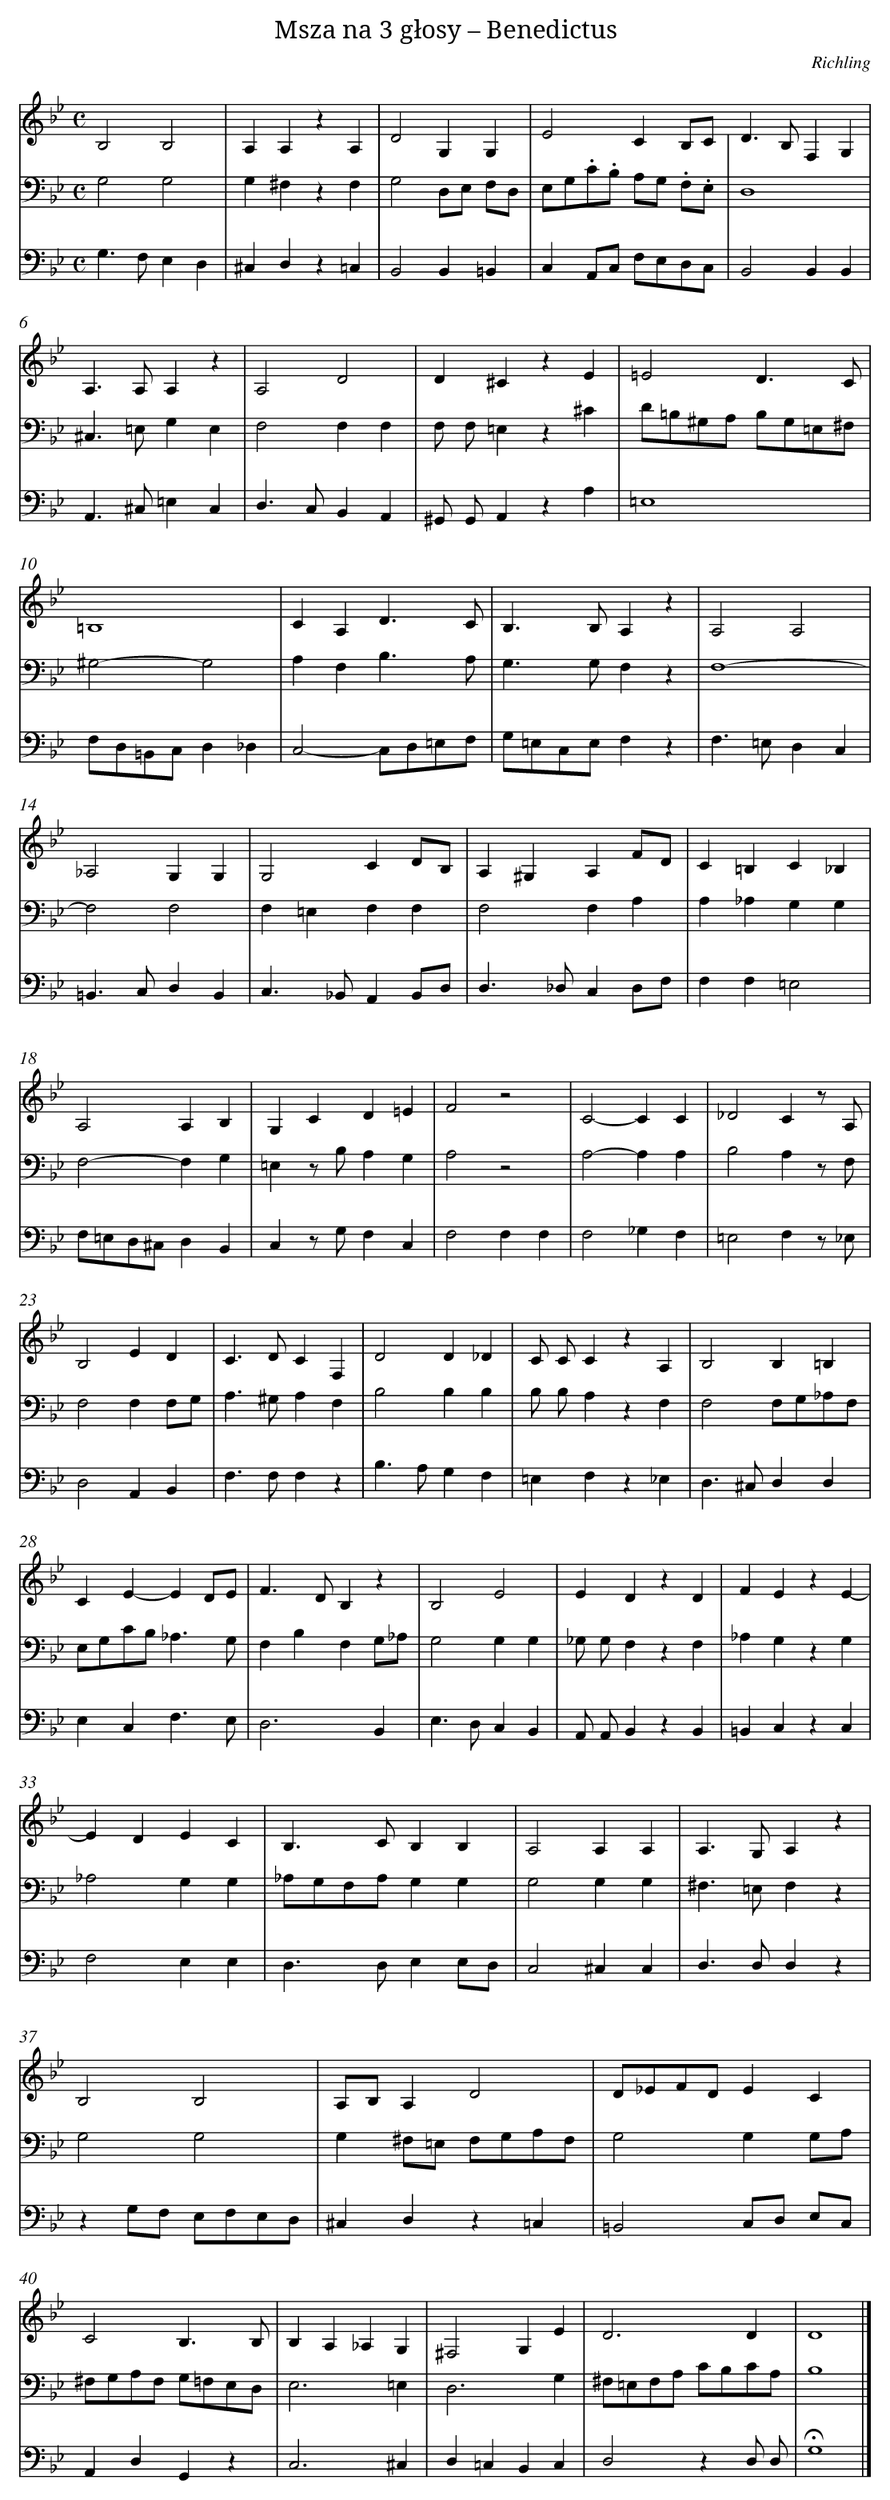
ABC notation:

X:1
T: Msza na 3 głosy – Benedictus
C: Richling
L: 1/4
M: C
V: 1 clef=treble
V: 2 clef=bass
V: 3 clef=bass
K: Bb
[V:1] B,2B,2 |
[V:2] G,2G,2 |
[V:3] G,>F,E,D, |
[V:1] A,A,zA, |
[V:2] G,^F,zF, |
[V:3] ^C,D,z=C, |
[V:1] D2G,G, |
[V:2] G,2D,/E,/ F,/D,/ |
[V:3] B,,2B,,=B,, |
[V:1] E2CB,/C/ [|]
[V:2] E,/G,/.C/.B,/ A,/G,/ .F,/.E,/ |
[V:3] C,A,,/C,/ F,/E,/D,/C,/ |
[V:1] D>B,F,G, |
[V:2] D,4 |
[V:3] B,,2B,,B,, |
[V:1] A,>A,A,z |
[V:2] ^C,>=E,G,E, |
[V:3] A,,>^C,=E,C, |
[V:1] A,2D2 |
[V:2] F,2F,F, |
[V:3] D,>C,B,,A,, |
[V:1] D^CzE |
[V:2] F,/ F,/=E,z^C |
[V:3] ^G,,/ G,,/A,,zA, |
[V:1] =E2D3/C/ |
[V:2] D/=B,/^G,/A,/ B,/G,/=E,/^F,/ |
[V:3] =E,4 |
[V:1] =B,4 |
[V:2] ^G,2-G,2 |
[V:3] F,/D,/=B,,/C,/D,_D, |
[V:1] CA,D3/C/ |
[V:2] A,F,B,3/A,/ |
[V:3] C,2-C,/D,/=E,/F,/ |
[V:1] B,>B,A,z |
[V:2] G,>G,F,z |
[V:3] G,/=E,/C,/E,/F,z |
[V:1] A,2A,2 |
[V:2] F,4- |
[V:3] F,>=E,D,C, |
[V:1] _A,2G,G, |
[V:2] F,2F,2 |
[V:3] =B,,>C,D,B,, |
[V:1] G,2CD/B,/ |
[V:2] F,=E,F,F, |
[V:3] C,>_B,,A,,B,,/D,/ |
[V:1] A,^G,A,F/D/ |
[V:2] F,2F,A, |
[V:3] D,>_D,C,D,/F,/ |
[V:1] C=B,C_B, |
[V:2] A,_A,G,G, |
[V:3] F,F,=E,2 |
[V:1] A,2A,B, |
[V:2] F,2-F,G, |
[V:3] F,/=E,/D,/^C,/D,B,, |
[V:1] G,CD=E |
[V:2] =E,z/ B,/A,G, |
[V:3] C,z/ G,/F,C, |
[V:1] F2z2 |
[V:2] A,2z2 |
[V:3] F,2F,F, |
[V:1] C2-CC |
[V:2] A,2-A,A, |
[V:3] F,2_G,F, |
[V:1] _D2Cz/ A,/ |
[V:2] B,2A,z/ F,/ |
[V:3] =E,2F,z/ _E,/ |
[V:1] B,2ED |
[V:2] F,2F,F,/G,/ |
[V:3] D,2A,,B,, |
[V:1] C>DCF, |
[V:2] A,>^G,A,F, |
[V:3] F,>F,F,z |
[V:1] D2D_D |
[V:2] B,2B,B, |
[V:3] B,>A,G,F, |
[V:1] C/ C/CzA, |
[V:2] B,/ B,/A,zF, |
[V:3] =E,F,z_E, |
[V:1] B,2B,=B, |
[V:2] F,2F,/G,/_A,/F,/ |
[V:3] D,>^C,D,D, |
[V:1] CE-ED/E/ |
[V:2] E,/G,/C/B,<_A,G,/ |
[V:3] E,C,F,3/E,/ |
[V:1] F>DB,z |
[V:2] F,B,F,G,/_A,/ |
[V:3] D,3B,, |
[V:1] B,2E2 |
[V:2] G,2G,G, |
[V:3] E,>D,C,B,, |
[V:1] EDzD |
[V:2] _G,/ G,/F,zF, |
[V:3] A,,/ A,,/B,,zB,, |
[V:1] FEzE- |
[V:2] _A,G,zG, |
[V:3] =B,,C,zC, |
[V:1] EDEC |
[V:2] _A,2G,G, |
[V:3] F,2E,E, |
[V:1] B,>CB,B, |
[V:2] _A,/G,/F,/A,/G,G, |
[V:3] D,>D,E,E,/D,/ |
[V:1] A,2A,A, |
[V:2] G,2G,G, |
[V:3] C,2^C,C, |
[V:1] A,>G,A,z |
[V:2] ^F,>=E,F,z |
[V:3] D,>D,D,z |
[V:1] B,2B,2 |
[V:2] G,2G,2 |
[V:3] zG,/F,/ E,/F,/E,/D,/ |
[V:1] A,/B,/A,D2 |
[V:2] G,^F,/=E,/ F,/G,/A,/F,/ |
[V:3] ^C,D,z=C, |
[V:1] D/_E/F/D/EC |
[V:2] G,2G,G,/A,/ |
[V:3] =B,,2C,/D,/ E,/C,/ |
[V:1] C2B,3/B,/ |
[V:2] ^F,/G,/A,/F,/ G,/=F,/E,/D,/ |
[V:3] A,,D,G,,z |
[V:1] B,A,_A,G, |
[V:2] E,3=E, |
[V:3] C,3^C, |
[V:1] ^F,2G,E |
[V:2] D,3G, |
[V:3] D,=C,B,,C, |
[V:1] D3D |
[V:2] ^F,/=E,/F,/A,/ C/B,/C/A,/ |
[V:3] D,2zD,/ D,/ |
[V:1] D4 |]
[V:2] B,4 |]
[V:3] !fermata!G,4 |]
